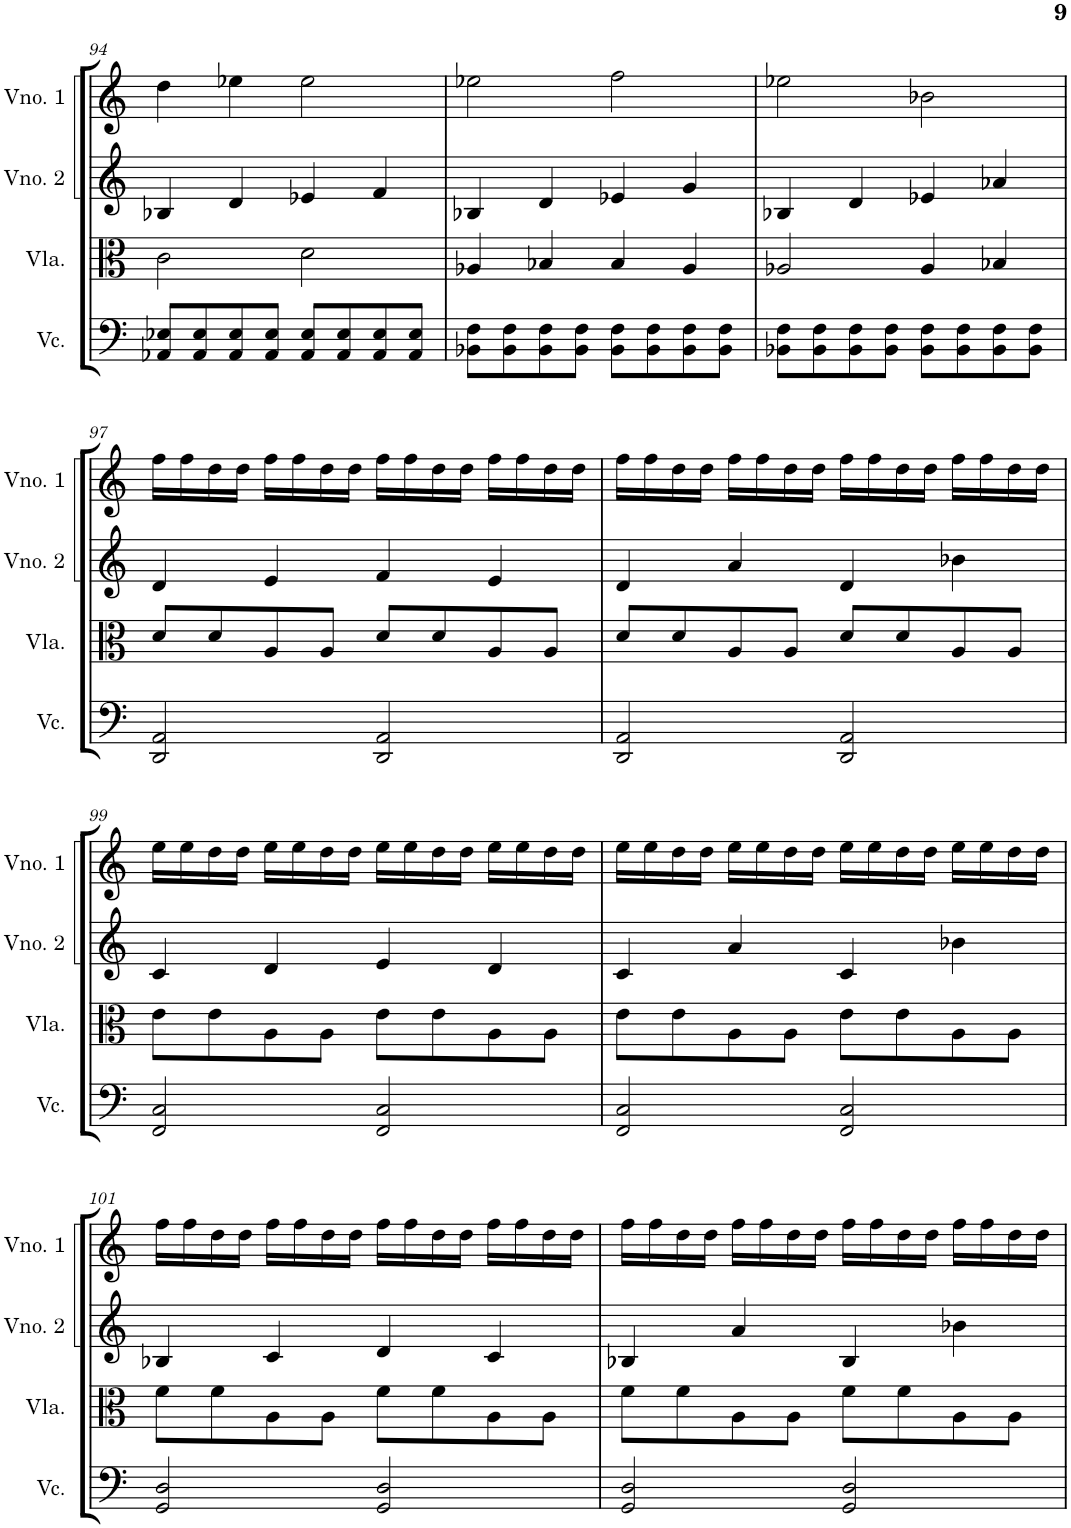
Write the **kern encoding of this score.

**kern	**kern	**kern	**kern
*part4	*part3	*part2	*part1
*staff4	*staff3	*staff2	*staff1
*I"Violoncelo	*I"Viola	*I"Violino 2	*I"Violino 1
*I'Vc.	*I'Vla.	*I'Vno. 2	*I'Vno. 1
!!LO:PB:g=z
*clefF4	*clefC3	*clefG2	*clefG2
*k[]	*k[]	*k[]	*k[]
*M4/4	*M4/4	*M4/4	*M4/4
=94	=94	=94	=94
8AA-X/ 8E-X/L	2c\	4B-X/	4dd\
8AA-/ 8E-/	.	.	.
8AA-/ 8E-/	.	4d/	4ee-X\
8AA-/ 8E-/J	.	.	.
8AA-/ 8E-/L	2d\	4e-X/	2ee-\
8AA-/ 8E-/	.	.	.
8AA-/ 8E-/	.	4f/	.
8AA-/ 8E-/J	.	.	.
=95	=95	=95	=95
8BB-X\ 8F\L	4A-X/	4B-X/	2ee-X\
8BB-\ 8F\	.	.	.
8BB-\ 8F\	4B-X/	4d/	.
8BB-\ 8F\J	.	.	.
8BB-\ 8F\L	4B-/	4e-X/	2ff\
8BB-\ 8F\	.	.	.
8BB-\ 8F\	4A-/	4g/	.
8BB-\ 8F\J	.	.	.
=96	=96	=96	=96
8BB-X\ 8F\L	2A-X/	4B-X/	2ee-X\
8BB-\ 8F\	.	.	.
8BB-\ 8F\	.	4d/	.
8BB-\ 8F\J	.	.	.
8BB-\ 8F\L	4A-/	4e-X/	2b-X\
8BB-\ 8F\	.	.	.
8BB-\ 8F\	4B-X/	4a-X/	.
8BB-\ 8F\J	.	.	.
!!LO:LB:g=z
=97	=97	=97	=97
2DD/ 2AA/	8d/L	4d/	16ff\LL
.	.	.	16ff\
.	8d/	.	16dd\
.	.	.	16dd\JJ
.	8A/	4e/	16ff\LL
.	.	.	16ff\
.	8A/J	.	16dd\
.	.	.	16dd\JJ
2DD/ 2AA/	8d/L	4f/	16ff\LL
.	.	.	16ff\
.	8d/	.	16dd\
.	.	.	16dd\JJ
.	8A/	4e/	16ff\LL
.	.	.	16ff\
.	8A/J	.	16dd\
.	.	.	16dd\JJ
=98	=98	=98	=98
2DD/ 2AA/	8d/L	4d/	16ff\LL
.	.	.	16ff\
.	8d/	.	16dd\
.	.	.	16dd\JJ
.	8A/	4a/	16ff\LL
.	.	.	16ff\
.	8A/J	.	16dd\
.	.	.	16dd\JJ
2DD/ 2AA/	8d/L	4d/	16ff\LL
.	.	.	16ff\
.	8d/	.	16dd\
.	.	.	16dd\JJ
.	8A/	4b-X\	16ff\LL
.	.	.	16ff\
.	8A/J	.	16dd\
.	.	.	16dd\JJ
!!LO:LB:g=z
=99	=99	=99	=99
2FF/ 2C/	8e\L	4c/	16ee\LL
.	.	.	16ee\
.	8e\	.	16dd\
.	.	.	16dd\JJ
.	8A\	4d/	16ee\LL
.	.	.	16ee\
.	8A\J	.	16dd\
.	.	.	16dd\JJ
2FF/ 2C/	8e\L	4e/	16ee\LL
.	.	.	16ee\
.	8e\	.	16dd\
.	.	.	16dd\JJ
.	8A\	4d/	16ee\LL
.	.	.	16ee\
.	8A\J	.	16dd\
.	.	.	16dd\JJ
=100	=100	=100	=100
2FF/ 2C/	8e\L	4c/	16ee\LL
.	.	.	16ee\
.	8e\	.	16dd\
.	.	.	16dd\JJ
.	8A\	4a/	16ee\LL
.	.	.	16ee\
.	8A\J	.	16dd\
.	.	.	16dd\JJ
2FF/ 2C/	8e\L	4c/	16ee\LL
.	.	.	16ee\
.	8e\	.	16dd\
.	.	.	16dd\JJ
.	8A\	4b-X\	16ee\LL
.	.	.	16ee\
.	8A\J	.	16dd\
.	.	.	16dd\JJ
!!LO:LB:g=z
=101	=101	=101	=101
2GG/ 2D/	8f\L	4B-X/	16ff\LL
.	.	.	16ff\
.	8f\	.	16dd\
.	.	.	16dd\JJ
.	8A\	4c/	16ff\LL
.	.	.	16ff\
.	8A\J	.	16dd\
.	.	.	16dd\JJ
2GG/ 2D/	8f\L	4d/	16ff\LL
.	.	.	16ff\
.	8f\	.	16dd\
.	.	.	16dd\JJ
.	8A\	4c/	16ff\LL
.	.	.	16ff\
.	8A\J	.	16dd\
.	.	.	16dd\JJ
=102	=102	=102	=102
2GG/ 2D/	8f\L	4B-X/	16ff\LL
.	.	.	16ff\
.	8f\	.	16dd\
.	.	.	16dd\JJ
.	8A\	4a/	16ff\LL
.	.	.	16ff\
.	8A\J	.	16dd\
.	.	.	16dd\JJ
2GG/ 2D/	8f\L	4B-/	16ff\LL
.	.	.	16ff\
.	8f\	.	16dd\
.	.	.	16dd\JJ
.	8A\	4b-X\	16ff\LL
.	.	.	16ff\
.	8A\J	.	16dd\
.	.	.	16dd\JJ
=	=	=	=
*-	*-	*-	*-
